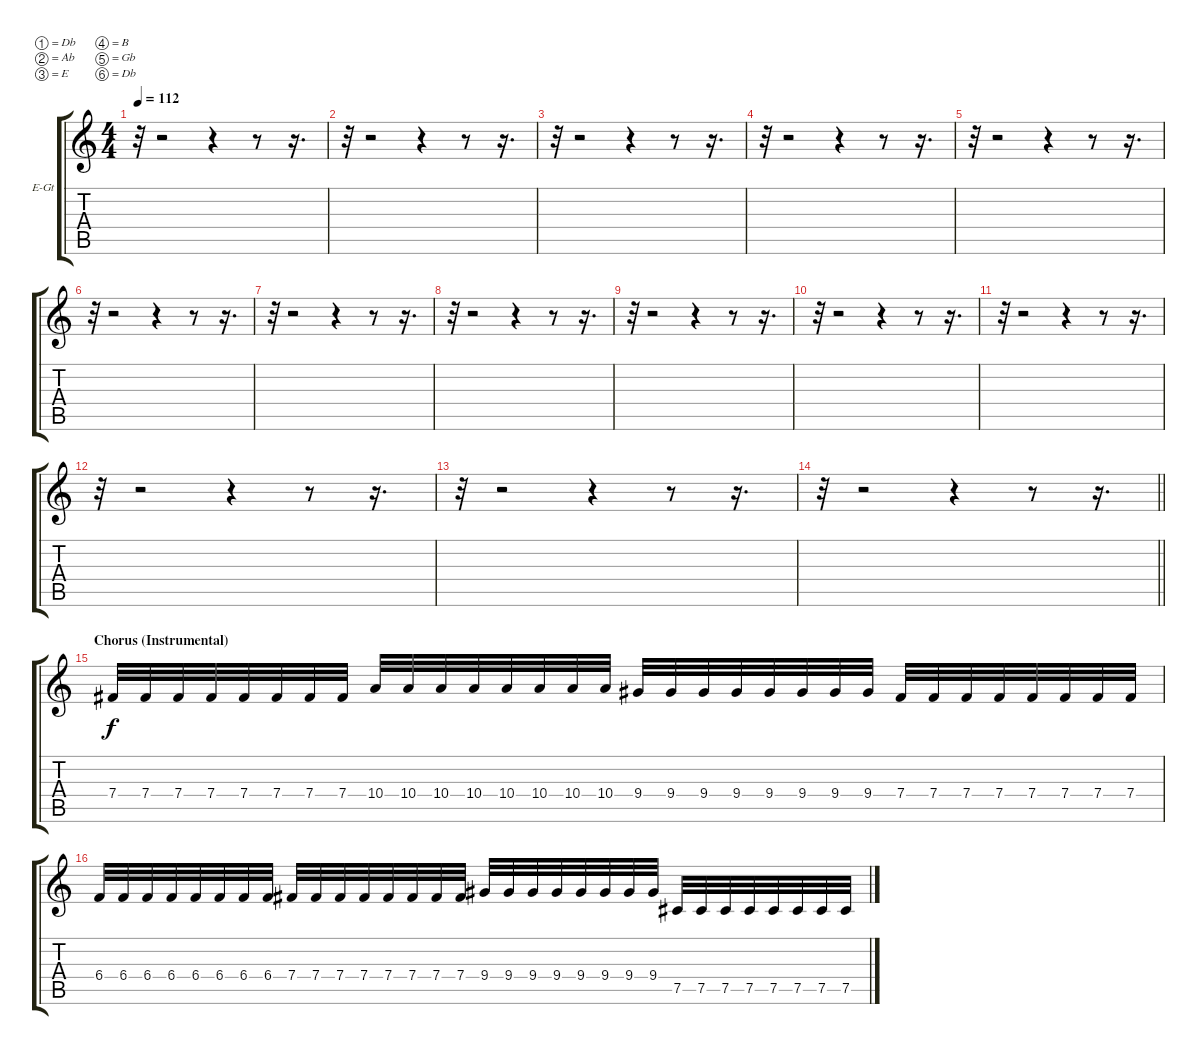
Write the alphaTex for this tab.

\bracketExtendMode groupsimilarinstruments
\firstSystemTrackNameOrientation horizontal
\otherSystemsTrackNameOrientation horizontal
\track ("Guitar II" "E-Gt") {instrument distortionguitar}
\staff {score tabs}
\tuning (Db4 Ab3 E3 B2 Gb2 Db2)
\ts (4 4)
\tempo 112
\clef g2
\ks c
r.32{dy f} r.2 r.4 r.8 r.16{d} |
r.32 r.2 r.4 r.8 r.16{d} |
r.32 r.2 r.4 r.8 r.16{d} |
r.32 r.2 r.4 r.8 r.16{d} |
r.32 r.2 r.4 r.8 r.16{d} |
r.32 r.2 r.4 r.8 r.16{d} |
r.32 r.2 r.4 r.8 r.16{d} |
r.32 r.2 r.4 r.8 r.16{d} |
r.32 r.2 r.4 r.8 r.16{d} |
r.32 r.2 r.4 r.8 r.16{d} |
r.32 r.2 r.4 r.8 r.16{d} |
r.32 r.2 r.4 r.8 r.16{d} |
r.32 r.2 r.4 r.8 r.16{d} |
\barLineRight lightlight
r.32 r.2 r.4 r.8 r.16{d} |
\section ("" "Chorus (Instrumental)")
7.4.32 7.4.32 7.4.32 7.4.32 7.4.32 7.4.32 7.4.32 7.4.32 10.4.32 10.4.32 10.4.32 10.4.32 10.4.32 10.4.32 10.4.32 10.4.32 9.4.32 9.4.32 9.4.32 9.4.32 9.4.32 9.4.32 9.4.32 9.4.32 7.4.32 7.4.32 7.4.32 7.4.32 7.4.32 7.4.32 7.4.32 7.4.32 |
6.4.32 6.4.32 6.4.32 6.4.32 6.4.32 6.4.32 6.4.32 6.4.32 7.4.32 7.4.32 7.4.32 7.4.32 7.4.32 7.4.32 7.4.32 7.4.32 9.4.32 9.4.32 9.4.32 9.4.32 9.4.32 9.4.32 9.4.32 9.4.32 7.5.32 7.5.32 7.5.32 7.5.32 7.5.32 7.5.32 7.5.32 7.5.32
